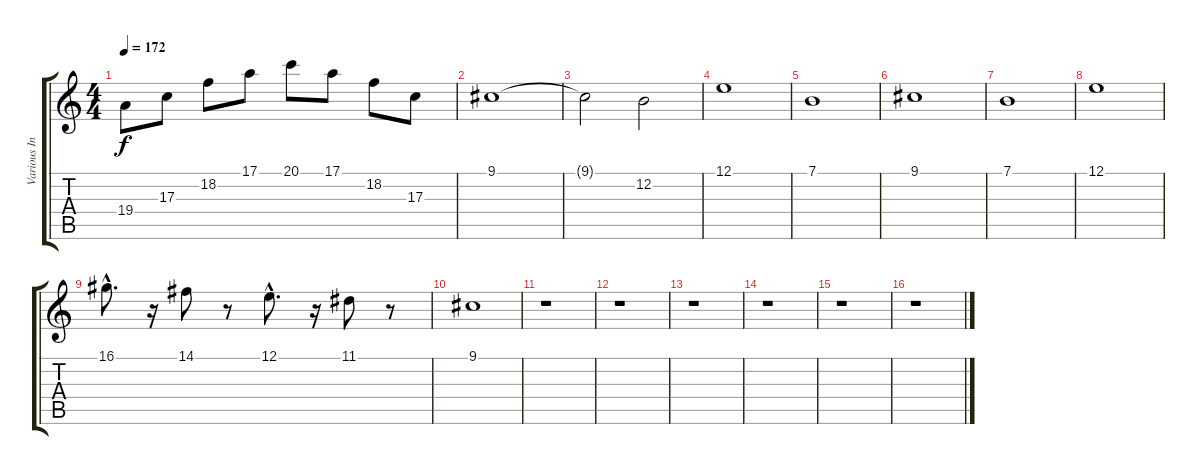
\track ("Various Ins." "Various In") {instrument lead1square}
\staff {score tabs}
\tuning (E4 B3 G3 D3 A2 E2) {hide}
\ts (4 4)
\tempo 172
\clef g2
\ks c
19.4.8{dy f} 17.3.8 18.2.8 17.1.8 20.1.8 17.1.8 18.2.8 17.3.8 |
9.1.1{volume 10 instrument cello} |
9.1{t}.2 12.2.2 |
12.1.1 |
7.1.1 |
\section ("" "")
9.1.1 |
7.1.1 |
12.1.1 |
16.1{hac}.8{d} r.16 14.1.8 r.8 12.1{hac}.8{d} r.16 11.1.8 r.8 |
\section ("" "")
9.1.1{volume 0} |
r.1 |
r.1 |
r.1 |
r.1 |
r.1 |
r.1
